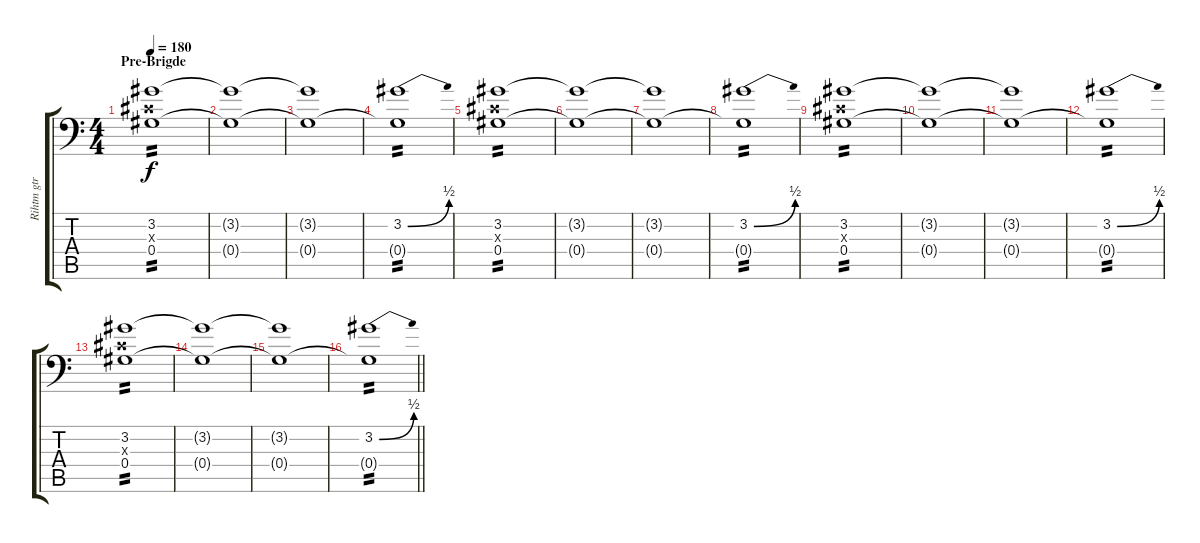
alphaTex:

\track ("Rihtm gtr" "Rihtm gtr") {instrument distortionguitar}
\staff {score tabs}
\tuning (Bb3 F3 Db3 Ab2 Eb2 Ab1) {hide}
\ts (4 4)
\section ("" "Pre-Brigde")
\tempo 180
\clef f4
\ks c
(3.2 0.3{x} 0.4).1{tp 2 dy f volume 6 balance 16 instrument distortionguitar} |
(3.2{t} 0.4{t}).1 |
(3.2{t} 0.4{t}).1 |
(3.2{be (bend 0 0 60 2)} 0.4{t}).1{tp 2} |
(3.2 0.3{x} 0.4).1{tp 2 volume 6 balance 16 instrument distortionguitar} |
(3.2{t} 0.4{t}).1 |
(3.2{t} 0.4{t}).1 |
(3.2{be (bend 0 0 60 2)} 0.4{t}).1{tp 2} |
(3.2 0.3{x} 0.4).1{tp 2 volume 6 balance 16 instrument distortionguitar} |
(3.2{t} 0.4{t}).1 |
(3.2{t} 0.4{t}).1 |
(3.2{be (bend 0 0 60 2)} 0.4{t}).1{tp 2} |
(3.2 0.3{x} 0.4).1{tp 2 volume 6 balance 16 instrument distortionguitar} |
(3.2{t} 0.4{t}).1 |
(3.2{t} 0.4{t}).1 |
\barLineRight lightlight
(3.2{be (bend 0 0 60 2)} 0.4{t}).1{tp 2}
